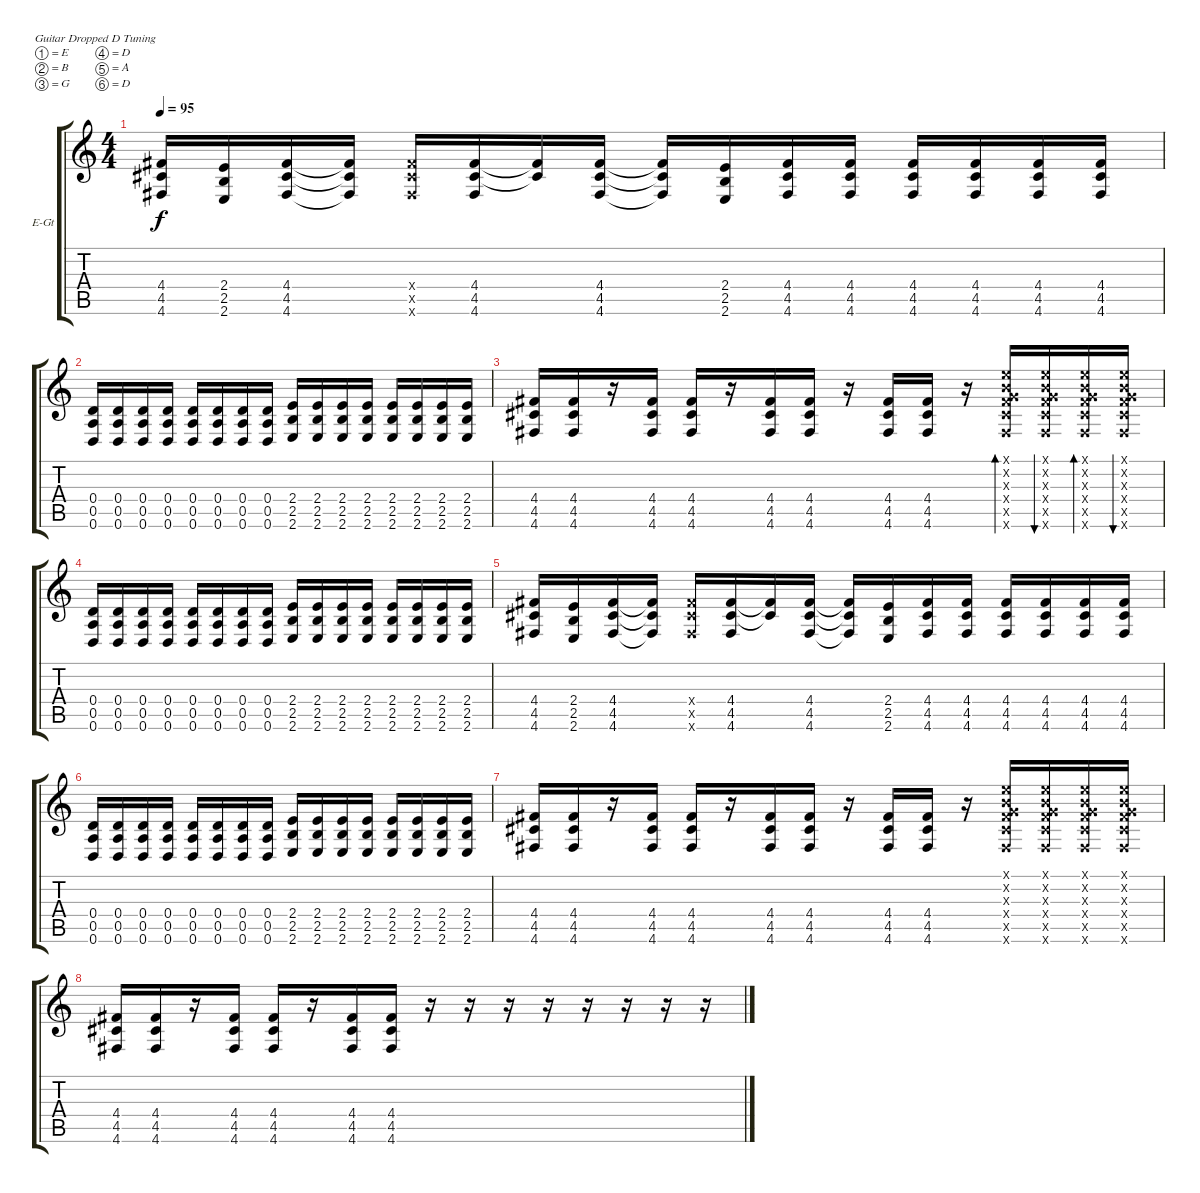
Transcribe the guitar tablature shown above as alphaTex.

\bracketExtendMode groupsimilarinstruments
\firstSystemTrackNameOrientation horizontal
\otherSystemsTrackNameOrientation horizontal
\track ("Alex" "E-Gt") {instrument distortionguitar}
\staff {score tabs}
\tuning (E4 B3 G3 D3 A2 D2)
\ts (4 4)
\tempo 95
\clef g2
\ks c
(4.4 4.5 4.6).16{dy f} (2.4 2.5 2.6).16 (4.4 4.5 4.6).16 (4.4{t} 4.5{t} 4.6{t}).16 (4.4{x} 4.5{x} 4.6{x}).16 (4.6 4.5 4.4).16 (4.4{t} 4.5{t}).16 (4.4 4.5 4.6).16 (4.6{t} 4.5{t} 4.4{t}).16 (2.4 2.5 2.6).16 (4.4 4.5 4.6).16 (4.4 4.5 4.6).16 (4.4 4.5 4.6).16 (4.4 4.5 4.6).16 (4.4 4.5 4.6).16 (4.4 4.5 4.6).16 |
(0.4 0.5 0.6).16 (0.4 0.5 0.6).16 (0.4 0.5 0.6).16 (0.4 0.5 0.6).16 (0.4 0.5 0.6).16 (0.4 0.5 0.6).16 (0.4 0.5 0.6).16 (0.4 0.5 0.6).16 (2.4 2.5 2.6).16 (2.4 2.5 2.6).16 (2.4 2.5 2.6).16 (2.4 2.5 2.6).16 (2.4 2.5 2.6).16 (2.4 2.5 2.6).16 (2.4 2.5 2.6).16 (2.4 2.5 2.6).16 |
(4.4 4.5 4.6).16 (4.4 4.5 4.6).16 r.16 (4.4 4.5 4.6).16 (4.4 4.5 4.6).16 r.16 (4.4 4.5 4.6).16 (4.4 4.5 4.6).16 r.16 (4.4 4.5 4.6).16 (4.4 4.5 4.6).16 r.16 (0.1{x} 0.2{x} 0.3{x} 4.4{x} 4.5{x} 4.6{x}).16{bd 30} (0.1{x} 0.2{x} 0.3{x} 4.4{x} 4.5{x} 4.6{x}).16{bu 30} (0.1{x} 0.2{x} 0.3{x} 4.4{x} 4.5{x} 4.6{x}).16{bd 30} (0.1{x} 0.2{x} 0.3{x} 4.4{x} 4.5{x} 4.6{x}).16{bu 30} |
(0.4 0.5 0.6).16 (0.4 0.5 0.6).16 (0.4 0.5 0.6).16 (0.4 0.5 0.6).16 (0.4 0.5 0.6).16 (0.4 0.5 0.6).16 (0.4 0.5 0.6).16 (0.4 0.5 0.6).16 (2.4 2.5 2.6).16 (2.4 2.5 2.6).16 (2.4 2.5 2.6).16 (2.4 2.5 2.6).16 (2.4 2.5 2.6).16 (2.4 2.5 2.6).16 (2.4 2.5 2.6).16 (2.4 2.5 2.6).16 |
(4.4 4.5 4.6).16 (2.4 2.5 2.6).16 (4.4 4.5 4.6).16 (4.4{t} 4.5{t} 4.6{t}).16 (4.4{x} 4.5{x} 4.6{x}).16 (4.6 4.5 4.4).16 (4.4{t} 4.5{t}).16 (4.4 4.5 4.6).16 (4.6{t} 4.5{t} 4.4{t}).16 (2.4 2.5 2.6).16 (4.4 4.5 4.6).16 (4.4 4.5 4.6).16 (4.4 4.5 4.6).16 (4.4 4.5 4.6).16 (4.4 4.5 4.6).16 (4.4 4.5 4.6).16 |
(0.4 0.5 0.6).16 (0.4 0.5 0.6).16 (0.4 0.5 0.6).16 (0.4 0.5 0.6).16 (0.4 0.5 0.6).16 (0.4 0.5 0.6).16 (0.4 0.5 0.6).16 (0.4 0.5 0.6).16 (2.4 2.5 2.6).16 (2.4 2.5 2.6).16 (2.4 2.5 2.6).16 (2.4 2.5 2.6).16 (2.4 2.5 2.6).16 (2.4 2.5 2.6).16 (2.4 2.5 2.6).16 (2.4 2.5 2.6).16 |
(4.4 4.5 4.6).16 (4.4 4.5 4.6).16 r.16 (4.4 4.5 4.6).16 (4.4 4.5 4.6).16 r.16 (4.4 4.5 4.6).16 (4.4 4.5 4.6).16 r.16 (4.4 4.5 4.6).16 (4.4 4.5 4.6).16 r.16 (0.1{x} 0.2{x} 0.3{x} 4.4{x} 4.5{x} 4.6{x}).16 (0.1{x} 0.2{x} 0.3{x} 4.4{x} 4.5{x} 4.6{x}).16 (0.1{x} 0.2{x} 0.3{x} 4.4{x} 4.5{x} 4.6{x}).16 (0.1{x} 0.2{x} 0.3{x} 4.4{x} 4.5{x} 4.6{x}).16 |
(4.4 4.5 4.6).16 (4.4 4.5 4.6).16 r.16 (4.4 4.5 4.6).16 (4.4 4.5 4.6).16 r.16 (4.4 4.5 4.6).16 (4.4 4.5 4.6).16 r.16 r.16 r.16 r.16 r.16 r.16 r.16 r.16
